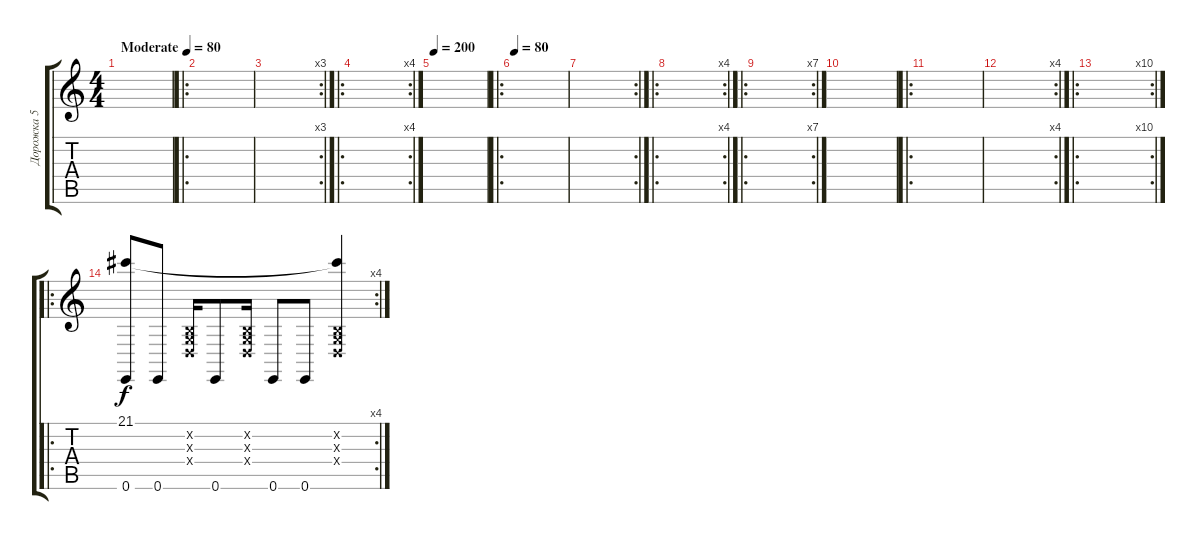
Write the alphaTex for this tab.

\track ("Дорожка 5" "Дорожка 5") {instrument lead1square}
\staff {score tabs}
\tuning (E4 B3 G3 D3 A2 E2) {hide}
\ts (4 4)
\tempo (80 "Moderate")
\clef g2
\ks c
|
\ro
|
\rc 3
|
\ro
\rc 4
|
\tempo 200
|
\ro
\tempo 80
|
\rc 2
|
\ro
\rc 4
|
\ro
\rc 7
|
|
\ro
|
\rc 4
|
\ro
\rc 10
|
\ro
\rc 4
(21.1 0.6).8 0.6.8 (0.2{x} 0.3{x} 0.4{x}).16 0.6.8 (0.2{x} 0.3{x} 0.4{x}).16 0.6.8 0.6.8 (21.1{t} 0.2{x} 0.3{x} 0.4{x}).4
